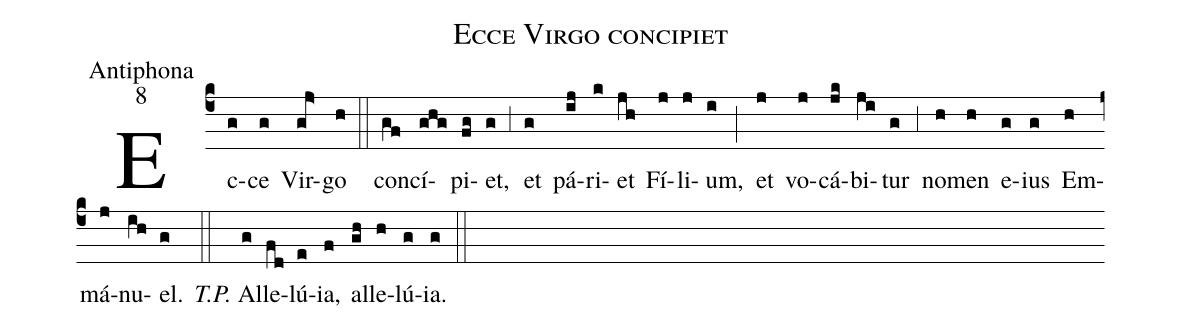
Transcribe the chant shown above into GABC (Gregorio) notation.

name:Ecce Virgo concipiet;
office-part:Antiphona;
mode:8;
%%
(c4) Ec(g)ce(g) Vir(gj>)go(h) (::)
con(gf)cí(ghg)pi(fg)et,(g) (,3) et(g) pá(ij)ri(k)et(jh) Fí(j)li(j)um,(i) (;) et(j) vo(j)cá(jk)bi(ji)tur(g) (,3) no(h)men(h) e(g)ius(g) Em(h)má(j)nu(ih)el.(g) (::) <i>T.P.</i> Al(g)le(fd)lú(e)ia,(f) al(gh)le(h)lú(g)ia.(g) (::)
